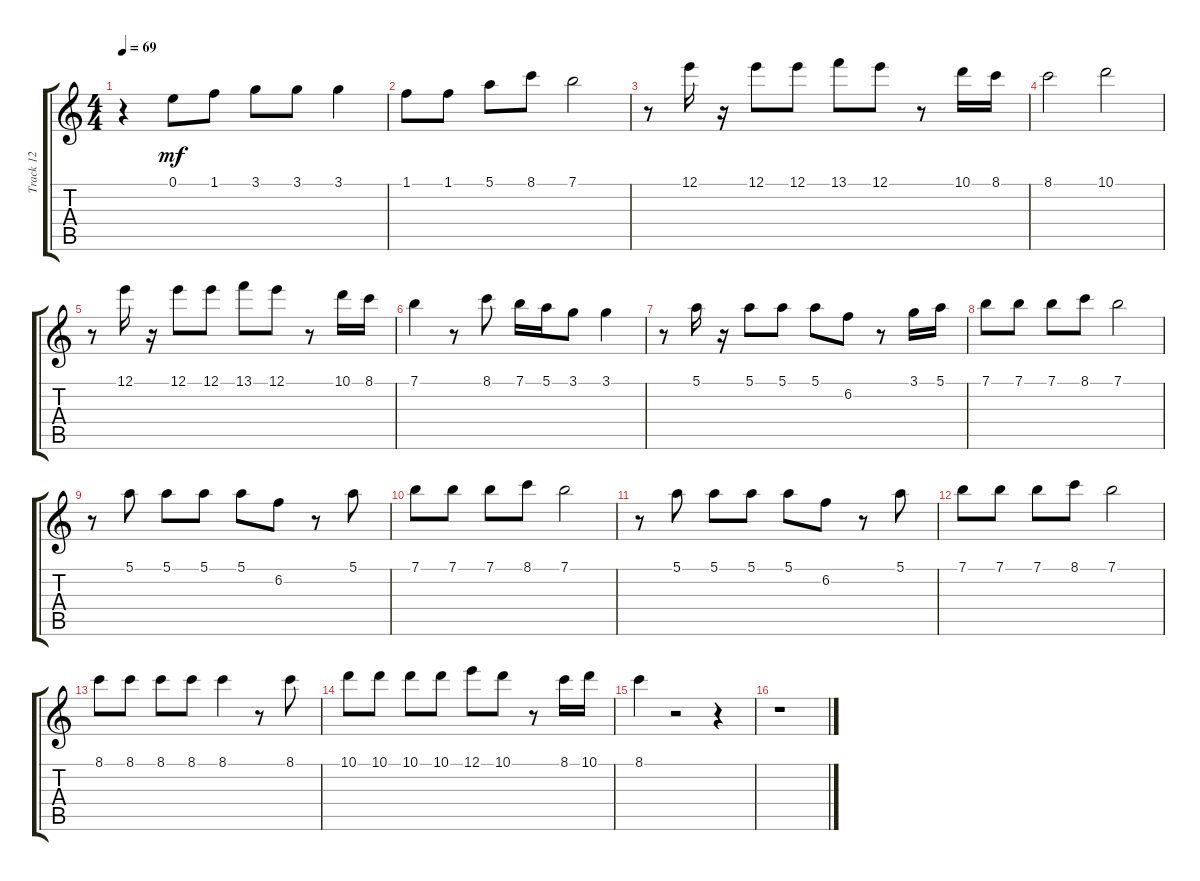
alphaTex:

\track ("Track 12" "Track 12") {instrument electricguitarmuted}
\staff {score tabs}
\tuning (E4 B3 G3 D3 A2 E2) {hide}
\ts (4 4)
\tempo 69
\clef g2
\ks c
r.4{dy mf} 0.1.8 1.1.8 3.1.8 3.1.8 3.1.4 |
1.1.8 1.1.8 5.1.8 8.1.8 7.1.2 |
r.8 12.1.16 r.16 12.1.8 12.1.8 13.1.8 12.1.8 r.8 10.1.16 8.1.16 |
8.1.2 10.1.2 |
r.8 12.1.16 r.16 12.1.8 12.1.8 13.1.8 12.1.8 r.8 10.1.16 8.1.16 |
7.1.4 r.8 8.1.8 7.1.16 5.1.16 3.1.8 3.1.4 |
r.8 5.1.16 r.16 5.1.8 5.1.8 5.1.8 6.2.8 r.8 3.1.16 5.1.16 |
7.1.8 7.1.8 7.1.8 8.1.8 7.1.2 |
r.8 5.1.8 5.1.8 5.1.8 5.1.8 6.2.8 r.8 5.1.8 |
7.1.8 7.1.8 7.1.8 8.1.8 7.1.2 |
r.8 5.1.8 5.1.8 5.1.8 5.1.8 6.2.8 r.8 5.1.8 |
7.1.8 7.1.8 7.1.8 8.1.8 7.1.2 |
8.1.8 8.1.8 8.1.8 8.1.8 8.1.4 r.8 8.1.8 |
10.1.8 10.1.8 10.1.8 10.1.8 12.1.8 10.1.8 r.8 8.1.16 10.1.16 |
8.1.4 r.2 r.4 |
r.1
